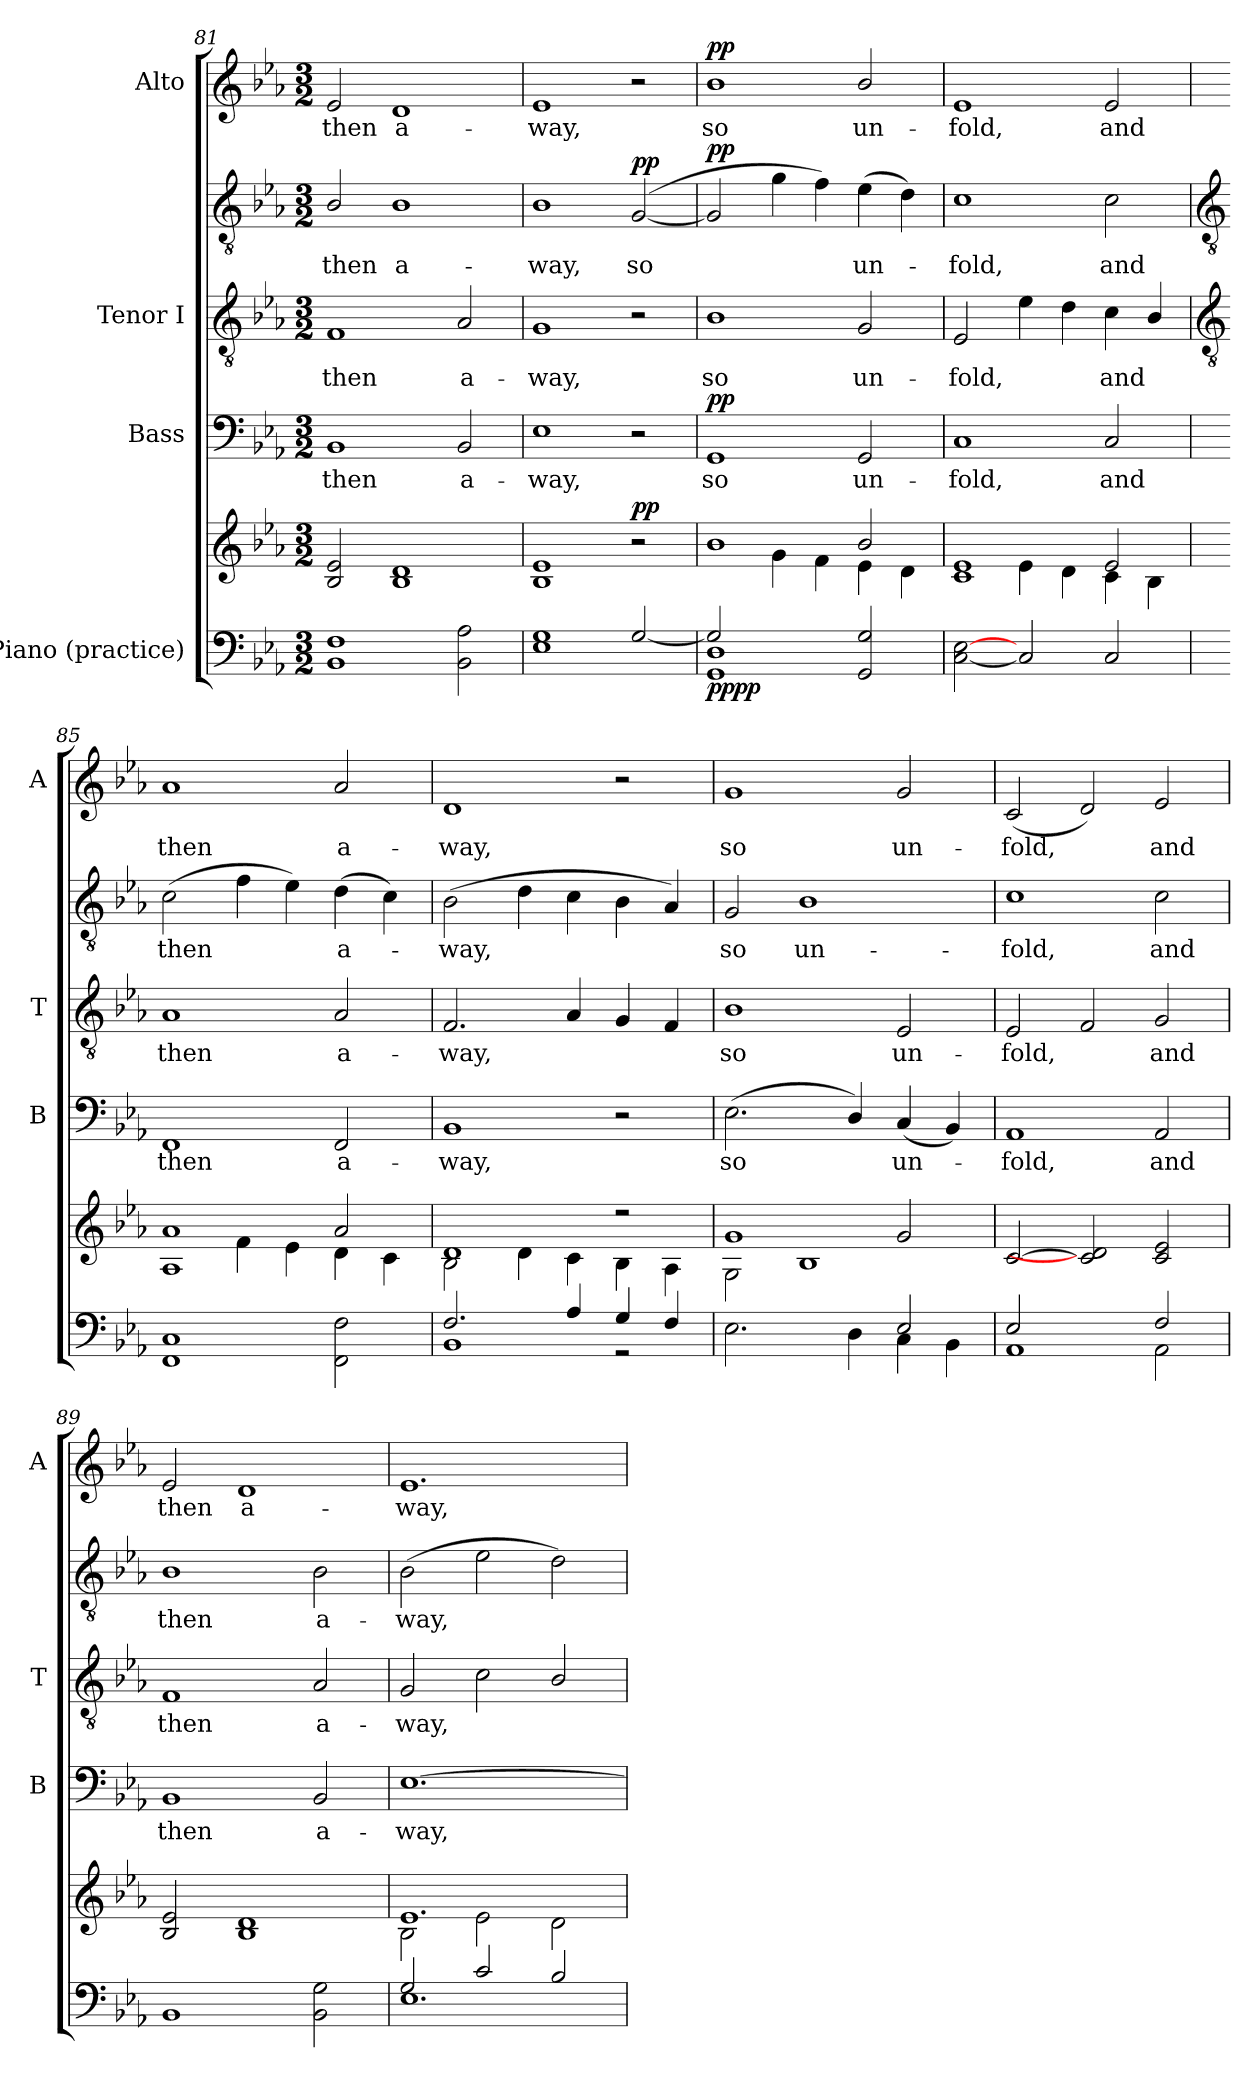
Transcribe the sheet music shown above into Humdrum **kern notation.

**kern	**kern	**dynam	**kern	**text	**dynam	**kern	**text	**kern	**text	**dynam	**kern	**text	**dynam
*part4	*part4	*part4	*part3	*part3	*part3	*part2	*part2	*part2	*part2	*part2	*part1	*part1	*part1
*staff6	*staff5	*staff5/6	*staff4	*staff4	*staff4	*staff3	*staff3	*staff2	*staff2	*staff2/3	*staff1	*staff1	*staff1
*I"Piano (practice)	*	*	*I"Bass	*	*	*I"Tenor I	*	*	*	*	*I"Alto	*	*
*	*	*	*I'B	*	*	*I'T	*	*	*	*	*I'A	*	*
*clefF4	*clefG2	*	*clefF4	*	*	*clefGv2	*	*clefGv2	*	*	*clefG2	*	*
*k[b-e-a-]	*k[b-e-a-]	*	*k[b-e-a-]	*	*	*k[b-e-a-]	*	*k[b-e-a-]	*	*	*k[b-e-a-]	*	*
*E-:	*E-:	*	*E-:	*	*	*E-:	*	*E-:	*	*	*E-:	*	*
*M3/2	*M3/2	*	*M3/2	*	*	*M3/2	*	*M3/2	*	*	*M3/2	*	*
=81	=81	=81	=81	=81	=81	=81	=81	=81	=81	=81	=81	=81	=81
*	*^	*	*	*	*	*	*	*	*	*	*	*	*
!	!	!	!	!	!LO:LY:b	!	!	!LO:LY:b	!	!LO:LY:b	!	!	!LO:LY:b	!
1BB- 1F	2B-/ 2e-/	1.ryy	.	1BB-	then	.	1F	-then	2B-/	then	.	2e-	then	.
!	!	!	!	!	!	!	!	!	!	!LO:LY:b	!	!	!LO:LY:b	!
.	1B-/ 1d/	.	.	.	.	.	.	.	1B-	a-	.	1d	a-	.
!	!	!	!	!	!LO:LY:b	!	!	!LO:LY:b	!	!	!	!	!	!
2BB- 2A-	.	.	.	2BB-	a-	.	2A-	a-	.	.	.	.	.	.
=82	=82	=82	=82	=82	=82	=82	=82	=82	=82	=82	=82	=82	=82	=82
*^	*	*	*	*	*	*	*	*	*	*	*	*	*	*
!	!	!	!	!	!	!LO:LY:b	!	!	!LO:LY:b	!	!LO:LY:b	!	!	!LO:LY:b	!
1ryy	1E- 1G	1B-/ 1e-/	1ryy	.	1E-	-way,	.	1G	way,	1B-	-way,	.	1e-	-way,	.
!	!	!	!	!LO:DY:a	!	!	!	!	!	!	!LO:LY:b	!LO:DY:b	!	!	!
[2G/	2ryy	2r	2ryy	pp	2r	.	.	2r	.	(>[2G	so	pp	2r	.	.
=83	=83	=83	=83	=83	=83	=83	=83	=83	=83	=83	=83	=83	=83	=83	=83
!	!	!	!	!LO:DY:b=2	!	!LO:LY:b	!	!	!LO:LY:b	!	!	!	!	!LO:LY:b	!
!	!	!	!	!LO:DY:n=1:b	!	!	!LO:DY:b	!	!	!	!	!LO:DY:b=2	!	!	!LO:DY:b
2G/]	1GG 1D	1b-/	2ryy	pp pp	1GG	so	pp	1B-	so	2G]	.	pp	1b-	so	pp
1ryy	.	.	4g\	.	.	.	.	.	.	4g	.	.	.	.	.
.	.	.	4f\	.	.	.	.	.	.	4f)	.	.	.	.	.
!	!	!	!	!	!	!LO:LY:b	!	!	!LO:LY:b	!	!LO:LY:b	!	!	!LO:LY:b	!
.	2GG 2G	2b-/	4e-\	.	2GG	un-	.	2G	un-	(>4e-	un-	.	2b-/	un-	.
.	.	.	4d\	.	.	.	.	.	.	4d)	.	.	.	.	.
*v	*v	*	*	*	*	*	*	*	*	*	*	*	*	*	*
=84	=84	=84	=84	=84	=84	=84	=84	=84	=84	=84	=84	=84	=84	=84
!	!	!	!	!	!LO:LY:b	!	!	!LO:LY:b	!	!LO:LY:b	!	!	!LO:LY:b	!
[2C [2E-	1c/ 1e-/	2ryy	.	1C	-fold,	.	2E-	fold,	1c	-fold,	.	1e-	-fold,	.
2C]	.	4e-\	.	.	.	.	4e-	.	.	.	.	.	.	.
.	.	4d\	.	.	.	.	4d	.	.	.	.	.	.	.
!	!	!	!	!	!LO:LY:b	!	!	!LO:LY:b	!	!LO:LY:b	!	!	!LO:LY:b	!
2C	2e-/	4c\	.	2C	and	.	4c	and	2c	and	.	2e-	and	.
.	.	4B-\	.	.	.	.	4B-/	.	.	.	.	.	.	.
!!LO:LB:g=z
=85	=85	=85	=85	=85	=85	=85	=85	=85	=85	=85	=85	=85	=85	=85
*	*	*	*	*	*	*	*clefGv2	*	*clefGv2	*	*	*	*	*
!LO:N:vis=1	!	!	!	!	!LO:LY:b	!	!	!LO:LY:b	!	!LO:LY:b	!	!	!LO:LY:b	!
*^	*	*	*	*	*	*	*	*	*	*	*	*	*	*
1.ryy	1FF 1C	1A-/ 1a-/	2ryy	.	1FF	then	.	1A-	then	(>2c	then	.	1a-	then	.
.	.	.	4f\	.	.	.	.	.	.	4f	.	.	.	.	.
.	.	.	4e-\	.	.	.	.	.	.	4e-)	.	.	.	.	.
!	!	!	!	!	!	!LO:LY:b	!	!	!LO:LY:b	!	!LO:LY:b	!	!	!LO:LY:b	!
.	2FF 2F	2a-/	4d\	.	2FF	a-	.	2A-	a-	(>4d	a-	.	2a-	a-	.
.	.	.	4c\	.	.	.	.	.	.	4c)	.	.	.	.	.
=86	=86	=86	=86	=86	=86	=86	=86	=86	=86	=86	=86	=86	=86	=86	=86
!	!	!	!	!	!	!LO:LY:b	!	!	!LO:LY:b	!	!LO:LY:b	!	!	!LO:LY:b	!
2.F/	1BB-	1d/	2B-\	.	1BB-	-way,	.	2.F	way,	(>2B-	-way,	.	1d	-way,	.
.	.	.	4d\	.	.	.	.	.	.	4d	.	.	.	.	.
4A-/	.	.	4c\	.	.	.	.	4A-	.	4c	.	.	.	.	.
4G/	2r	2r	4B-\	.	2r	.	.	4G	.	4B-	.	.	2r	.	.
4F/	.	.	4A-\	.	.	.	.	4F	.	4A-)	.	.	.	.	.
=87	=87	=87	=87	=87	=87	=87	=87	=87	=87	=87	=87	=87	=87	=87	=87
!	!	!	!	!	!	!LO:LY:b	!	!	!LO:LY:b	!	!LO:LY:b	!	!	!LO:LY:b	!
1ryy	2.E-	1g/	2G\	.	(<2.E-	so	.	1B-	-so	2G	so	.	1g	so	.
!	!	!	!	!	!	!	!	!	!	!	!LO:LY:b	!	!	!	!
.	.	.	1B-\	.	.	.	.	.	.	1B-	un-	.	.	.	.
.	4D\	.	.	.	4D/)	.	.	.	.	.	.	.	.	.	.
!	!	!	!	!	!	!LO:LY:b	!	!	!LO:LY:b	!	!	!	!	!LO:LY:b	!
2E-/	4C\	2g/	.	.	(<4C	un-	.	2E-	un-	.	.	.	2g	un-	.
.	4BB-\	.	.	.	4BB-)	.	.	.	.	.	.	.	.	.	.
=88	=88	=88	=88	=88	=88	=88	=88	=88	=88	=88	=88	=88	=88	=88	=88
!	!	!	!	!	!	!LO:LY:b	!	!	!LO:LY:b	!	!LO:LY:b	!	!	!LO:LY:b	!
2E-/	1AA-	[2c/	1.ryy	.	1AA-	fold,	.	2E-	fold,	1c	-fold,	.	(<2c	-fold,	.
2ryy	.	2c/] 2d/]	.	.	.	.	.	2F	.	.	.	.	2d)	.	.
!	!	!	!	!	!	!LO:LY:b	!	!	!LO:LY:b	!	!LO:LY:b	!	!	!LO:LY:b	!
2F/	2AA-	2c/ 2e-/	.	.	2AA-	and	.	2G	and	2c	and	.	2e-	and	.
=89	=89	=89	=89	=89	=89	=89	=89	=89	=89	=89	=89	=89	=89	=89	=89
!LO:N:vis=1	!	!	!	!	!	!LO:LY:b	!	!	!LO:LY:b	!	!LO:LY:b	!	!	!LO:LY:b	!
1.ryy	1BB-	2B-/ 2e-/	1.ryy	.	1BB-	then	.	1F	-then	1B-	then	.	2e-	then	.
!	!	!	!	!	!	!	!	!	!	!	!	!	!	!LO:LY:b	!
.	.	1B-/ 1d/	.	.	.	.	.	.	.	.	.	.	1d	a-	.
!	!	!	!	!	!	!LO:LY:b	!	!	!LO:LY:b	!	!LO:LY:b	!	!	!	!
.	2BB- 2G	.	.	.	2BB-	a-	.	2A-	a-	2B-	a-	.	.	.	.
=90	=90	=90	=90	=90	=90	=90	=90	=90	=90	=90	=90	=90	=90	=90	=90
!	!	!	!	!	!	!LO:LY:b	!	!	!LO:LY:b	!	!LO:LY:b	!	!	!LO:LY:b	!
2G/	1.E-	1.e-/	2B-\	.	[1.E-	-way,	.	2G	way,	(>2B-	-way,	.	1.e-	-way,	.
2c/	.	.	2e-\	.	.	.	.	2c	.	2e-	.	.	.	.	.
2B-/	.	.	2d\	.	.	.	.	2B-/	.	2d)	.	.	.	.	.
*v	*v	*	*	*	*	*	*	*	*	*	*	*	*	*	*
*	*v	*v	*	*	*	*	*	*	*	*	*	*	*	*
=	=	=	=	=	=	=	=	=	=	=	=	=	=
*-	*-	*-	*-	*-	*-	*-	*-	*-	*-	*-	*-	*-	*-
